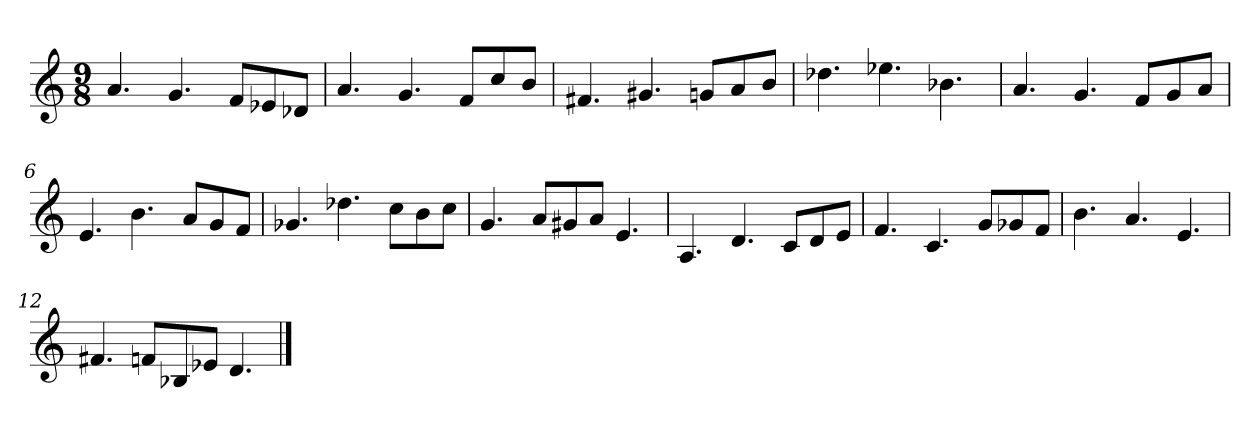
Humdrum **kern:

**kern
*part1
*staff1
*clefG2
*k[]
*C:
*M9/8
=1
4.a/
4.g/
8f/L
8e-X/
8d-X/J
=2
4.a/
4.g/
8f/L
8cc/
8b/J
=3
4.f#X/
4.g#X/
8gn/L
8a/
8b/J
=4
4.dd-X\
4.ee-X\
4.b-X\
=5
4.a/
4.g/
8f/L
8g/
8a/J
=6
4.e/
4.b\
8a/L
8g/
8f/J
=7
4.g-X/
4.dd-X\
8cc\L
8b\
8cc\J
=8
4.g/
8a/L
8g#X/
8a/J
4.e/
=9
4.A/
4.d/
8c/L
8d/
8e/J
=10
4.f/
4.c/
8g/L
8g-X/
8f/J
=11
4.b\
4.a/
4.e/
=12
4.f#X/
8fn/L
8B-X/
8e-X/J
4.d/
==
*-
